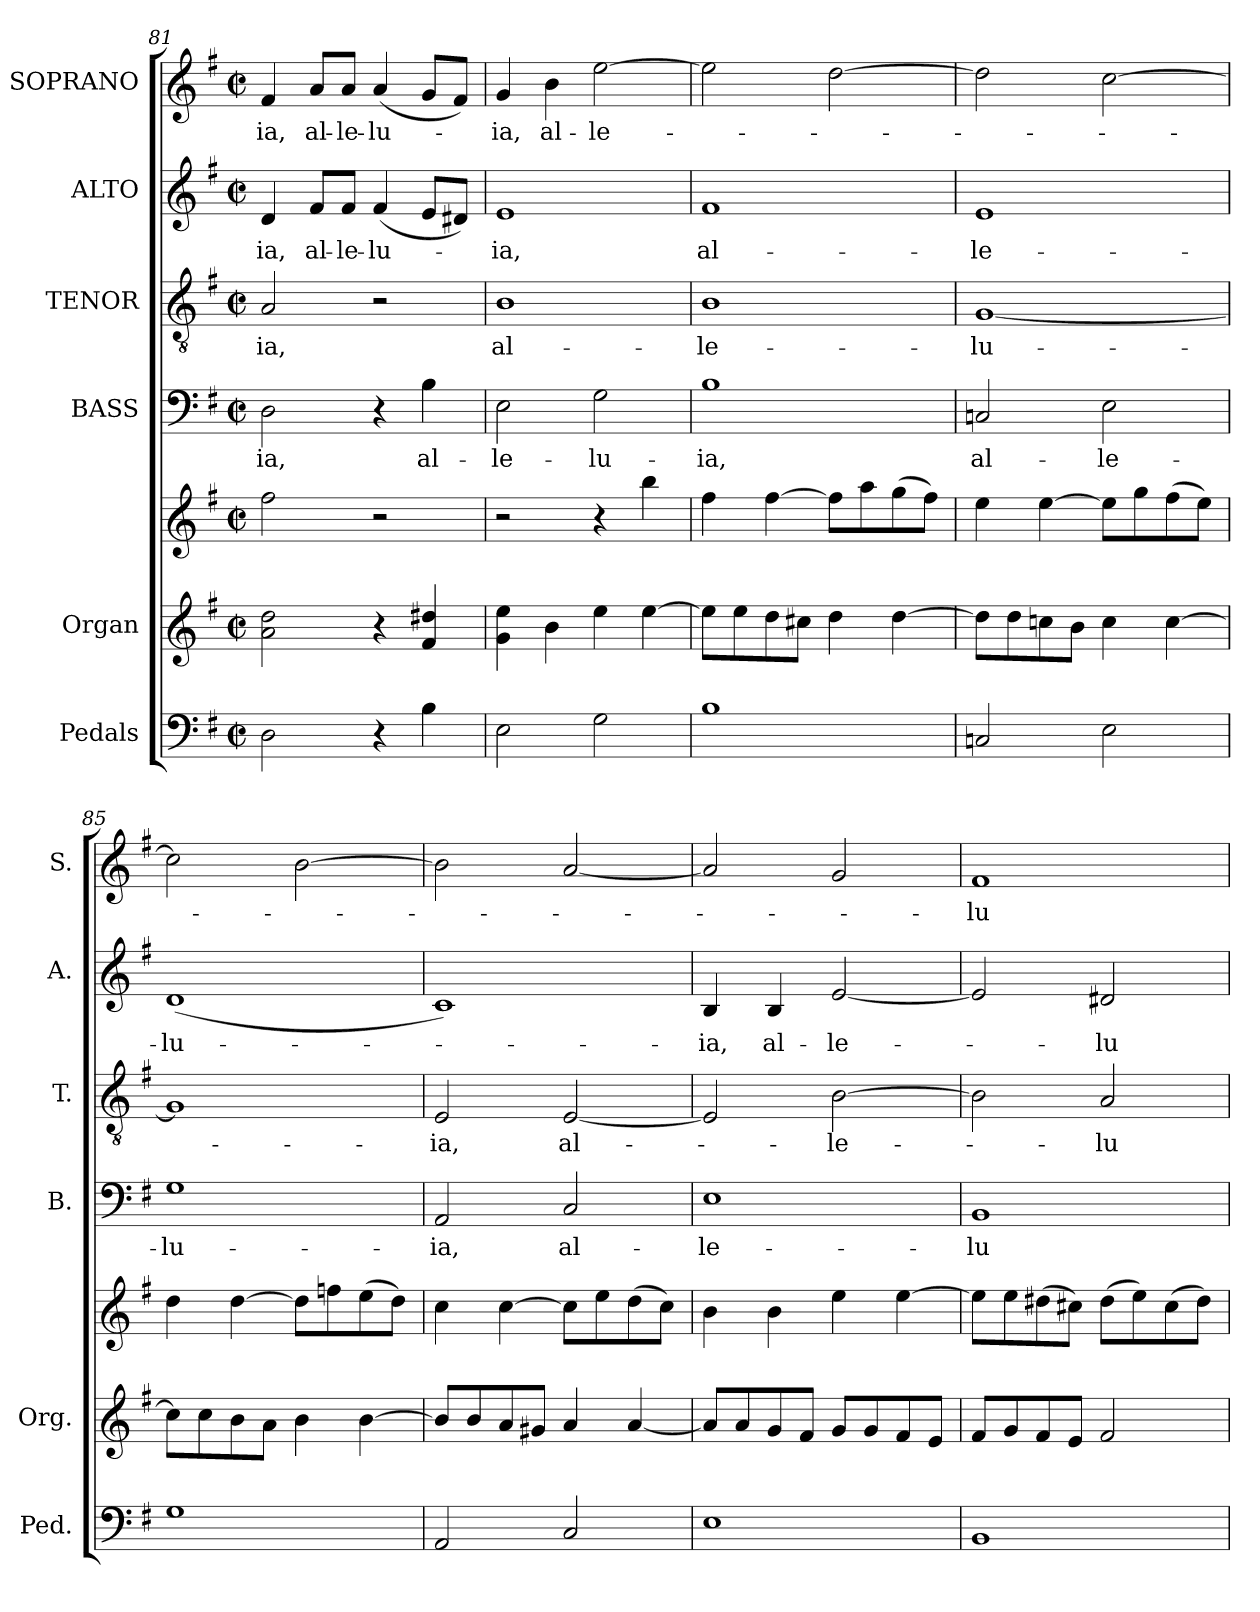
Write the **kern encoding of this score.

**kern	**kern	**kern	**kern	**text	**kern	**text	**kern	**text	**kern	**text
*part6	*part5	*part5	*part4	*part4	*part3	*part3	*part2	*part2	*part1	*part1
*staff7	*staff6	*staff5	*staff4	*staff4	*staff3	*staff3	*staff2	*staff2	*staff1	*staff1
*I"Pedals	*I"Organ	*	*I"BASS	*	*I"TENOR	*	*I"ALTO	*	*I"SOPRANO	*
*I'Ped.	*I'Org.	*	*I'B.	*	*I'T.	*	*I'A.	*	*I'S.	*
*clefF4	*clefG2	*clefG2	*clefF4	*	*clefGv2	*	*clefG2	*	*clefG2	*
*	*	*	*	*	*ITrd7c12	*	*	*	*	*
*k[f#]	*k[f#]	*k[f#]	*k[f#]	*	*k[f#]	*	*k[f#]	*	*k[f#]	*
*G:	*G:	*G:	*G:	*	*G:	*	*G:	*	*G:	*
*M2/2	*M2/2	*M2/2	*M2/2	*	*M2/2	*	*M2/2	*	*M2/2	*
*met(c|)	*met(c|)	*met(c|)	*met(c|)	*	*met(c|)	*	*met(c|)	*	*met(c|)	*
=81	=81	=81	=81	=81	=81	=81	=81	=81	=81	=81
!	!	!	!	!LO:LY:b	!	!LO:LY:b	!	!LO:LY:b	!	!LO:LY:b
2D\	2a\ 2dd\	2ff#\	2D\	-ia,	2AA/	-ia,	4d/	-ia,	4f#/	-ia,
!	!	!	!	!	!	!	!	!LO:LY:b	!	!LO:LY:b
.	.	.	.	.	.	.	8f#/L	al-	8a/L	al-
!	!	!	!	!	!	!	!	!LO:LY:b	!	!LO:LY:b
.	.	.	.	.	.	.	8f#/J	-le-	8a/J	-le-
!	!	!	!	!	!	!	!	!LO:LY:b	!	!LO:LY:b
4r	4r	2r	4r	.	2r	.	(<4f#/	-lu-	(<4a/	-lu-
!	!	!	!	!LO:LY:b	!	!	!	!	!	!
4B\	4f#/ 4dd#X/	.	4B\	al-	.	.	8e/L	.	8g/L	.
.	.	.	.	.	.	.	8d#X/J)	.	8f#/J)	.
=82	=82	=82	=82	=82	=82	=82	=82	=82	=82	=82
!	!	!	!	!LO:LY:b	!	!LO:LY:b	!	!LO:LY:b	!	!LO:LY:b
2E\	4g\ 4ee\	2r	2E\	-le-	1BB	al-	1e	-ia,	4g/	-ia,
!	!	!	!	!	!	!	!	!	!	!LO:LY:b
.	4b\	.	.	.	.	.	.	.	4b\	al-
!	!	!	!	!LO:LY:b	!	!	!	!	!	!LO:LY:b
2G\	4ee\	4r	2G\	-lu-	.	.	.	.	[2ee\	-le-
.	[4ee\	4bb\	.	.	.	.	.	.	.	.
=83	=83	=83	=83	=83	=83	=83	=83	=83	=83	=83
!	!	!	!	!LO:LY:b	!	!LO:LY:b	!	!LO:LY:b	!	!
1B	8ee\L]	4ff#\	1B	-ia,	1BB	-le-	1f#	al-	2ee\]	.
.	8ee\	.	.	.	.	.	.	.	.	.
.	8dd\	[4ff#\	.	.	.	.	.	.	.	.
.	8cc#X\J	.	.	.	.	.	.	.	.	.
.	4dd\	8ff#\L]	.	.	.	.	.	.	[2dd\	.
.	.	8aa\	.	.	.	.	.	.	.	.
.	[4dd\	(>8gg\	.	.	.	.	.	.	.	.
.	.	8ff#\J)	.	.	.	.	.	.	.	.
=84	=84	=84	=84	=84	=84	=84	=84	=84	=84	=84
!	!	!	!	!LO:LY:b	!	!LO:LY:b	!	!LO:LY:b	!	!
2Cn/	8dd\L]	4ee\	2Cn/	al-	[1GG	-lu-	1e	-le-	2dd\]	.
.	8dd\	.	.	.	.	.	.	.	.	.
.	8ccn\	[4ee\	.	.	.	.	.	.	.	.
.	8b\J	.	.	.	.	.	.	.	.	.
!	!	!	!	!LO:LY:b	!	!	!	!	!	!
2E\	4cc\	8ee\L]	2E\	-le-	.	.	.	.	[2cc\	.
.	.	8gg\	.	.	.	.	.	.	.	.
.	[4cc\	(>8ff#\	.	.	.	.	.	.	.	.
.	.	8ee\J)	.	.	.	.	.	.	.	.
=85	=85	=85	=85	=85	=85	=85	=85	=85	=85	=85
!	!	!	!	!LO:LY:b	!	!	!	!LO:LY:b	!	!
1G	8cc\L]	4dd\	1G	-lu-	1GG]	.	(<1d	-lu-	2cc\]	.
.	8cc\	.	.	.	.	.	.	.	.	.
.	8b\	[4dd\	.	.	.	.	.	.	.	.
.	8a\J	.	.	.	.	.	.	.	.	.
.	4b\	8dd\L]	.	.	.	.	.	.	[2b\	.
.	.	8ffn\	.	.	.	.	.	.	.	.
.	[4b\	(>8ee\	.	.	.	.	.	.	.	.
.	.	8dd\J)	.	.	.	.	.	.	.	.
!!LO:PB:g=z
=86	=86	=86	=86	=86	=86	=86	=86	=86	=86	=86
!	!	!	!	!LO:LY:b	!	!LO:LY:b	!	!	!	!
2AA/	8b/L]	4cc\	2AA/	-ia,	2EE/	-ia,	1c)	.	2b\]	.
.	8b/	.	.	.	.	.	.	.	.	.
.	8a/	[4cc\	.	.	.	.	.	.	.	.
.	8g#X/J	.	.	.	.	.	.	.	.	.
!	!	!	!	!LO:LY:b	!	!LO:LY:b	!	!	!	!
2C/	4a/	8cc\L]	2C/	al-	[2EE/	al-	.	.	[2a/	.
.	.	8ee\	.	.	.	.	.	.	.	.
.	[4a/	(>8dd\	.	.	.	.	.	.	.	.
.	.	8cc\J)	.	.	.	.	.	.	.	.
!!LO:PB:g=z
=87	=87	=87	=87	=87	=87	=87	=87	=87	=87	=87
!	!	!	!	!LO:LY:b	!	!	!	!LO:LY:b	!	!
1E	8a/L]	4b\	1E	-le-	2EE/]	.	4B/	-ia,	2a/]	.
.	8a/	.	.	.	.	.	.	.	.	.
!	!	!	!	!	!	!	!	!LO:LY:b	!	!
.	8g/	4b\	.	.	.	.	4B/	al-	.	.
.	8f#/J	.	.	.	.	.	.	.	.	.
!	!	!	!	!	!	!LO:LY:b	!	!LO:LY:b	!	!
.	8g/L	4ee\	.	.	[2BB\	-le-	[2e/	-le-	2g/	.
.	8g/	.	.	.	.	.	.	.	.	.
.	8f#/	[4ee\	.	.	.	.	.	.	.	.
.	8e/J	.	.	.	.	.	.	.	.	.
=88	=88	=88	=88	=88	=88	=88	=88	=88	=88	=88
!	!	!	!	!LO:LY:b	!	!	!	!	!	!LO:LY:b
1BB	8f#/L	8ee\L]	1BB	-lu-	2BB\]	.	2e/]	.	1f#	-lu-
.	8g/	8ee\	.	.	.	.	.	.	.	.
.	8f#/	(>8dd#X\	.	.	.	.	.	.	.	.
.	8e/J	8cc#X\J)	.	.	.	.	.	.	.	.
!	!	!	!	!	!	!LO:LY:b	!	!LO:LY:b	!	!
.	2f#/	(>8dd#\L	.	.	2AA/	-lu-	2d#X/	-lu-	.	.
.	.	8ee\)	.	.	.	.	.	.	.	.
.	.	(>8cc#\	.	.	.	.	.	.	.	.
.	.	8dd#\J)	.	.	.	.	.	.	.	.
=	=	=	=	=	=	=	=	=	=	=
*-	*-	*-	*-	*-	*-	*-	*-	*-	*-	*-
